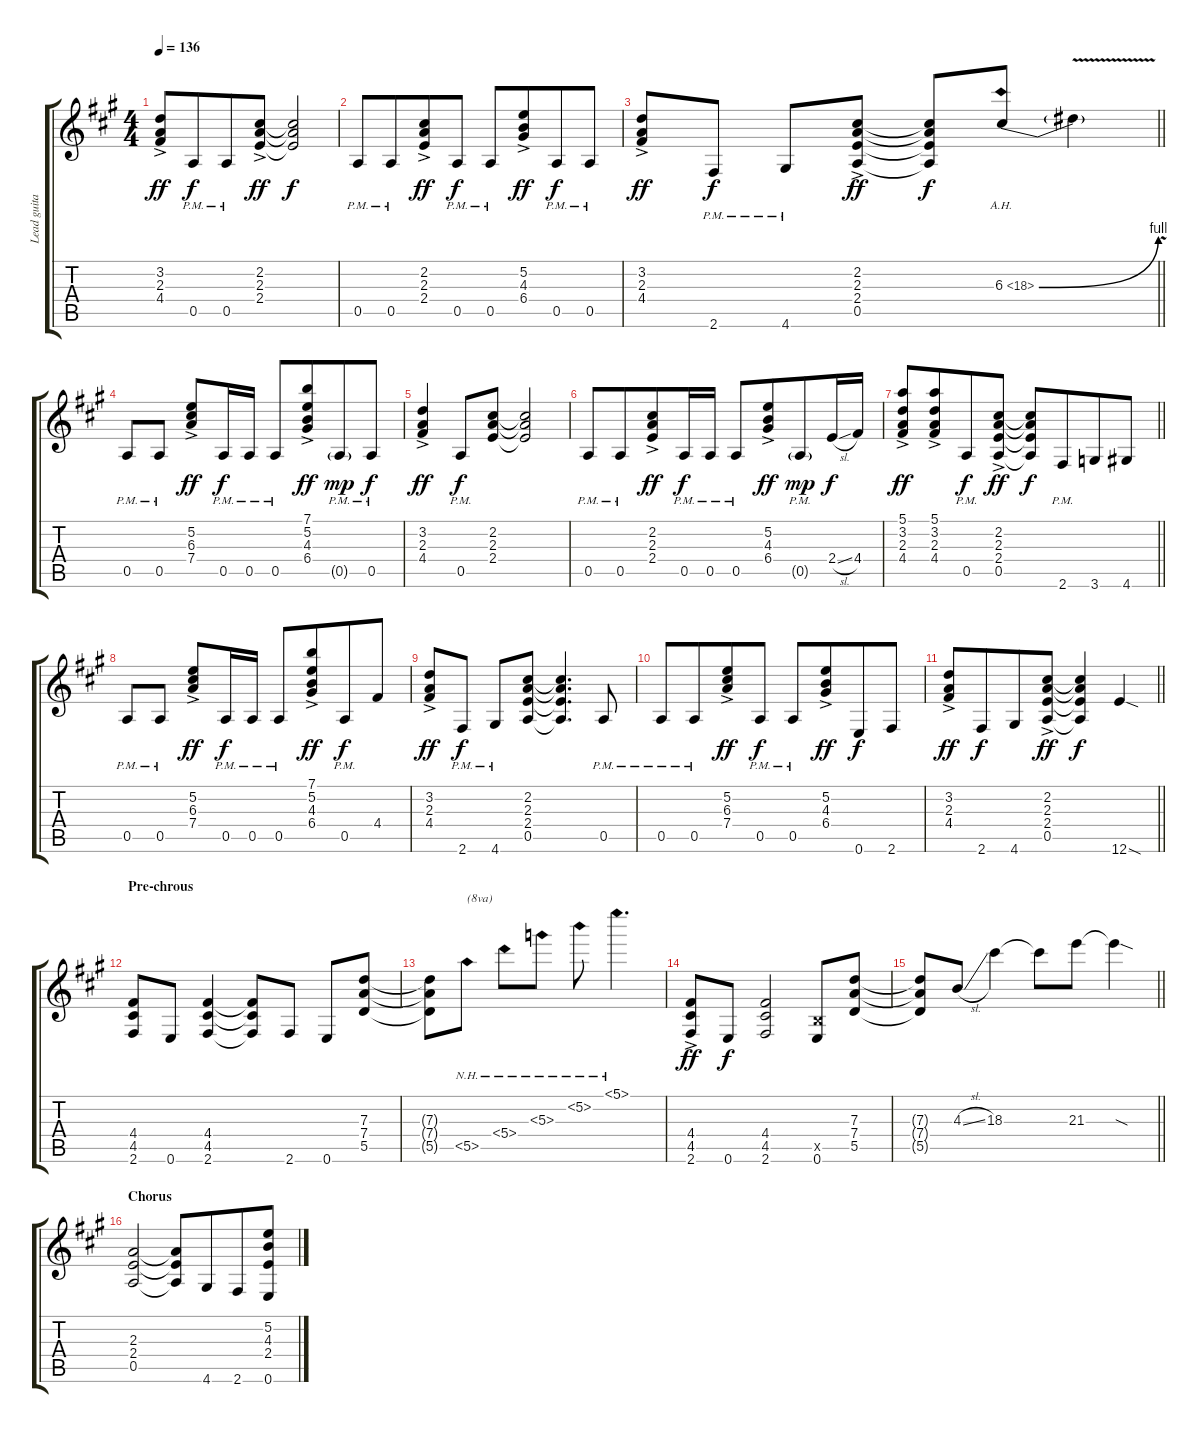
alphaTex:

\track ("Lead guitar (Randy Rhoads)" "Lead guita") {instrument distortionguitar}
\staff {score tabs}
\tuning (E4 B3 G3 D3 A2 E2) {hide}
\ts (4 4)
\tempo 136
\clef g2
\ks a
(3.2{ac} 2.3{ac} 4.4{ac}).8{dy ff} 0.5{pm}.8{dy f beam merge} 0.5{pm}.8 (2.2{ac} 2.3{ac} 2.4{ac}).8{dy ff} (2.2{t} 2.3{t} 2.4{t}).2{dy f} |
0.5{pm}.8 0.5{pm}.8{beam merge} (2.2{ac} 2.3{ac} 2.4{ac}).8{dy ff} 0.5{pm}.8{dy f} 0.5{pm}.8 (5.2{ac} 4.3{ac} 6.4{ac}).8{dy ff beam merge} 0.5{pm}.8{dy f} 0.5{pm}.8 |
\barLineRight lightlight
(3.2{ac} 2.3{ac} 4.4{ac}).8{dy ff} 2.6{pm}.8{dy f} 4.6{pm}.8 (2.2{ac} 2.3{ac} 2.4{ac} 0.5{ac}).8{dy ff} (2.2{t} 2.3{t} 2.4{t} 0.5{t}).8{dy f} 6.3{be (bend 0 0 60 4) ah 12}.8 6.3{v t}.4 |
\section ("" "")
0.5{pm}.8 0.5{pm}.8 (5.2{ac} 6.3{ac} 7.4{ac}).8{dy ff} 0.5{pm}.16{dy f} 0.5{pm}.16 0.5{pm}.8{beam Up} (7.1{ac} 5.2{ac} 4.3{ac} 6.4{ac}).8{dy ff beam Up beam merge} 0.5{g pm}.8{dy mp beam Up} 0.5{pm}.8{dy f beam Up} |
(3.2{ac} 2.3{ac} 4.4{ac}).4{dy ff beam Up} 0.5{pm}.8{dy f} (2.2 2.3 2.4).8 (2.2{t} 2.3{t} 2.4{t}).2 |
0.5{pm}.8 0.5{pm}.8{beam merge} (2.2{ac} 2.3{ac} 2.4{ac}).8{dy ff} 0.5{pm}.16{dy f} 0.5{pm}.16 0.5{pm}.8 (5.2{ac} 4.3{ac} 6.4{ac}).8{dy ff beam merge} 0.5{g pm}.8{dy mp} 2.4{sl}.16{dy f} 4.4.16 |
\barLineRight lightlight
(5.1{ac} 3.2{ac} 2.3{ac} 4.4{ac}).8{dy ff} (5.1{ac} 3.2{ac} 2.3{ac} 4.4{ac}).8{beam merge} 0.5{pm}.8{dy f} (2.2{ac} 2.3{ac} 2.4{ac} 0.5{ac}).8{dy ff} (2.2{t} 2.3{t} 2.4{t} 0.5{t}).8{dy f} 2.6{pm}.8{beam merge} 3.6.8 4.6.8 |
0.5{pm}.8 0.5{pm}.8 (5.2{ac} 6.3{ac} 7.4{ac}).8{dy ff} 0.5{pm}.16{dy f} 0.5{pm}.16 0.5{pm}.8{beam Up} (7.1{ac} 5.2{ac} 4.3{ac} 6.4{ac}).8{dy ff beam Up beam merge} 0.5{pm}.8{dy f beam Up} 4.4.8{beam Up} |
(3.2{ac} 2.3{ac} 4.4{ac}).8{dy ff} 2.6{pm}.8{dy f} 4.6{pm}.8 (2.2 2.3 2.4 0.5).8 (2.2{t} 2.3{t} 2.4{t} 0.5{t}).4{d} 0.5{pm}.8 |
0.5{pm}.8 0.5{pm}.8{beam merge} (5.2{ac} 6.3{ac} 7.4{ac}).8{dy ff} 0.5{pm}.8{dy f} 0.5{pm}.8 (5.2{ac} 4.3{ac} 6.4{ac}).8{dy ff beam merge} 0.6.8{dy f} 2.6.8 |
\barLineRight lightlight
(3.2{ac} 2.3{ac} 4.4{ac}).8{dy ff} 2.6.8{dy f beam merge} 4.6.8 (2.2{ac} 2.3{ac} 2.4{ac} 0.5{ac}).8{dy ff} (2.2{t} 2.3{t} 2.4{t} 0.5{t}).4{dy f} 12.6{sod}.4 |
\section ("" "Pre-chrous")
(4.4 4.5 2.6).8 0.6.8 (4.4 4.5 2.6).4 (4.4{t} 4.5{t} 2.6{t}).8 2.6.8 0.6.8 (7.3 7.4 5.5).8 |
(7.3{t} 7.4{t} 5.5{t}).8 5.5{nh}.8{txt "(8va)"} 5.4{nh}.8 5.3{nh}.8 5.2{nh}.8 5.1{nh}.4{d} |
(4.4{ac} 4.5{ac} 2.6{ac}).8{dy ff} 0.6.8{dy f} (4.4 4.5 2.6).2 (2.5{x} 0.6).8 (7.3 7.4 5.5).8 |
\barLineRight lightlight
(7.3{t} 7.4{t} 5.5{t}).8 4.3{sl}.8 18.3.4 18.3{t}.8 21.3.8 21.3{sod t}.4 |
\section ("" "Chorus")
(2.3 2.4 0.5).2 (2.3{t} 2.4{t} 0.5{t}).8 4.6.8{beam merge} 2.6.8 (5.2 4.3 2.4 0.6).8
